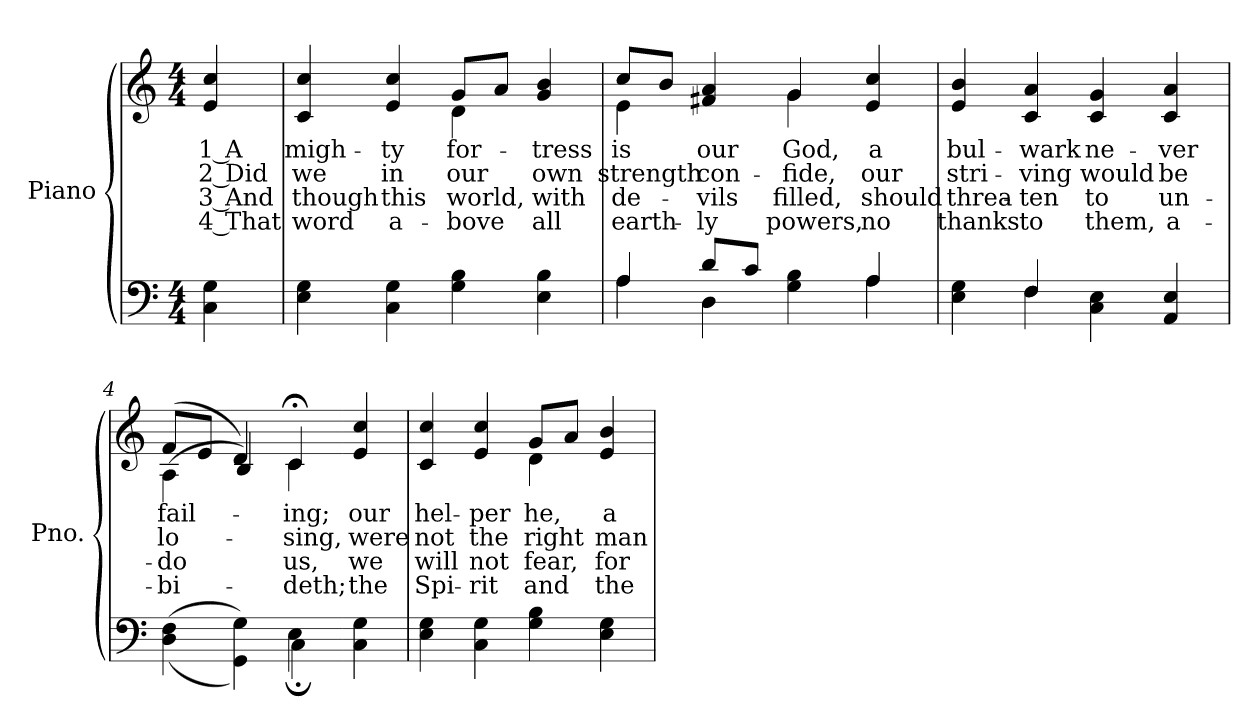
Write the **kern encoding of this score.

**kern	**kern	**text	**text	**text	**text
*part2	*part1	*part1	*part1	*part1	*part1
*staff2	*staff1	*staff1	*staff1	*staff1	*staff1
*I"Piano	*I"Piano	*	*	*	*
*I'Pno.	*I'Pno.	*	*	*	*
!!LO:PB:g=z
*clefF4	*clefG2	*	*	*	*
*k[]	*k[]	*	*	*	*
*C:	*C:	*	*	*	*
*M4/4	*M4/4	*	*	*	*
=	=	=	=	=	=
!	!	!LO:LY:b:color=#000000	!LO:LY:b:color=#000000	!LO:LY:b:color=#000000	!LO:LY:b:color=#000000
4Ci\ 4Gi	4ei/ 4cci	1 A	2 Did	3 And	4 That
=1	=1	=1	=1	=1	=1
!	!	!LO:LY:b:color=#000000	!LO:LY:b:color=#000000	!LO:LY:b:color=#000000	!LO:LY:b:color=#000000
*	*^	*	*	*	*
4Ei\ 4Gi	4ci/ 4cci	2ryy	migh-	we	though	word
!	!	!	!LO:LY:b:color=#000000	!LO:LY:b:color=#000000	!LO:LY:b:color=#000000	!LO:LY:b:color=#000000
4Ci\ 4Gi	4ei/ 4cci	.	-ty	in	this	a-
!	!	!	!LO:LY:b:color=#000000	!LO:LY:b:color=#000000	!LO:LY:b:color=#000000	!LO:LY:b:color=#000000
4Gi\ 4Bi	8gi/L	4di\	for-	our	-world,	bove
.	8ai/J	.	.	.	.	.
!	!	!	!LO:LY:b:color=#000000	!LO:LY:b:color=#000000	!LO:LY:b:color=#000000	!LO:LY:b:color=#000000
4Ei\ 4Bi	4gi/ 4bi	4ryy	-tress	own	with	all
=2	=2	=2	=2	=2	=2	=2
*^	*	*	*	*	*	*
!	!	!	!	!LO:LY:b:color=#000000	!LO:LY:b:color=#000000	!LO:LY:b:color=#000000	!LO:LY:b:color=#000000
4Ai/	4Ai\	8cci/L	4ei\	is	strength	de-	-earth-
.	.	8bi/J	.	.	.	.	.
!	!	!	!	!LO:LY:b:color=#000000	!LO:LY:b:color=#000000	!LO:LY:b:color=#000000	!LO:LY:b:color=#000000
8di/L	4Di\	4f#Xi/ 4ai	4ryy	our	con-	-vils	ly
8ci/J	.	.	.	.	.	.	.
!	!	!	!	!LO:LY:b:color=#000000	!LO:LY:b:color=#000000	!LO:LY:b:color=#000000	!LO:LY:b:color=#000000
4Gi\ 4Bi	4ryy	4gi/	4gi\	God,	-fide,	filled,	powers,
!	!	!	!	!LO:LY:b:color=#000000	!LO:LY:b:color=#000000	!LO:LY:b:color=#000000	!LO:LY:b:color=#000000
4Ai/	4Ai\	4ei/ 4cci	4ryy	a	our	should	no
*	*	*v	*v	*	*	*	*
!!LO:LB:g=z
=3	=3	=3	=3	=3	=3	=3
*	*	*^	*	*	*	*
!	!	!	!	!LO:LY:b:color=#000000	!LO:LY:b:color=#000000	!LO:LY:b:color=#000000	!LO:LY:b:color=#000000
*	*	*v	*v	*	*	*	*
4Ei\ 4Gi	4ryy	4ei/ 4bi	bul-	stri-	threa-	-thanks
!	!	!	!LO:LY:b:color=#000000	!LO:LY:b:color=#000000	!LO:LY:b:color=#000000	!LO:LY:b:color=#000000
4Fi/	4Fi\	4ci/ 4ai	-wark	-ving	ten	to
!	!	!	!LO:LY:b:color=#000000	!LO:LY:b:color=#000000	!LO:LY:b:color=#000000	!LO:LY:b:color=#000000
4Ci\ 4Ei	2ryy	4ci/ 4gi	ne-	would	to	them,
!	!	!	!LO:LY:b:color=#000000	!LO:LY:b:color=#000000	!LO:LY:b:color=#000000	!LO:LY:b:color=#000000
4AAi/ 4Ei	.	4ci/ 4ai	-ver	be	un-	-a-
=4	=4	=4	=4	=4	=4	=4
!	!	!	!LO:LY:b:color=#000000	!LO:LY:b:color=#000000	!LO:LY:b:color=#000000	!LO:LY:b:color=#000000
*	*	*^	*	*	*	*
((4Di\ 4Fi	2ryy	(8fi/L	(4Ai\	fail-	lo-	-do	bi-
.	.	8ei/J	.	.	.	.	.
4GGi\ 4Gi))	.	4di/)	4Bi/)	.	.	.	.
!	!	!	!	!LO:LY:b:color=#000000	!LO:LY:b:color=#000000	!LO:LY:b:color=#000000	!LO:LY:b:color=#000000
4Ei\	4C;i\	4c;i/	4ci\	-ing;	-sing,	-us,	deth;
*v	*v	*	*	*	*	*	*
*	*v	*v	*	*	*	*
=5-	=5-	=5-	=5-	=5-	=5-
*^	*^	*	*	*	*
!	!	!	!	!LO:LY:b:color=#000000	!LO:LY:b:color=#000000	!LO:LY:b:color=#000000	!LO:LY:b:color=#000000
*v	*v	*	*	*	*	*	*
*	*v	*v	*	*	*	*
4Ci\ 4Gi	4ei/ 4cci	our	were	we	the
=6	=6	=6	=6	=6	=6
!	!	!LO:LY:b:color=#000000	!LO:LY:b:color=#000000	!LO:LY:b:color=#000000	!LO:LY:b:color=#000000
*	*^	*	*	*	*
4Ei\ 4Gi	4ci/ 4cci	2ryy	hel-	not	will	Spi-
!	!	!	!LO:LY:b:color=#000000	!LO:LY:b:color=#000000	!LO:LY:b:color=#000000	!LO:LY:b:color=#000000
4Ci\ 4Gi	4ei/ 4cci	.	-per	the	-not	rit
!	!	!	!LO:LY:b:color=#000000	!LO:LY:b:color=#000000	!LO:LY:b:color=#000000	!LO:LY:b:color=#000000
4Gi\ 4Bi	8gi/L	4di\	he,	right	fear,	and
.	8ai/J	.	.	.	.	.
!	!	!	!LO:LY:b:color=#000000	!LO:LY:b:color=#000000	!LO:LY:b:color=#000000	!LO:LY:b:color=#000000
4Ei\ 4Gi	4ei/ 4bi	4ryy	a-	man	for	the
*	*v	*v	*	*	*	*
=	=	=	=	=	=
*-	*-	*-	*-	*-	*-
